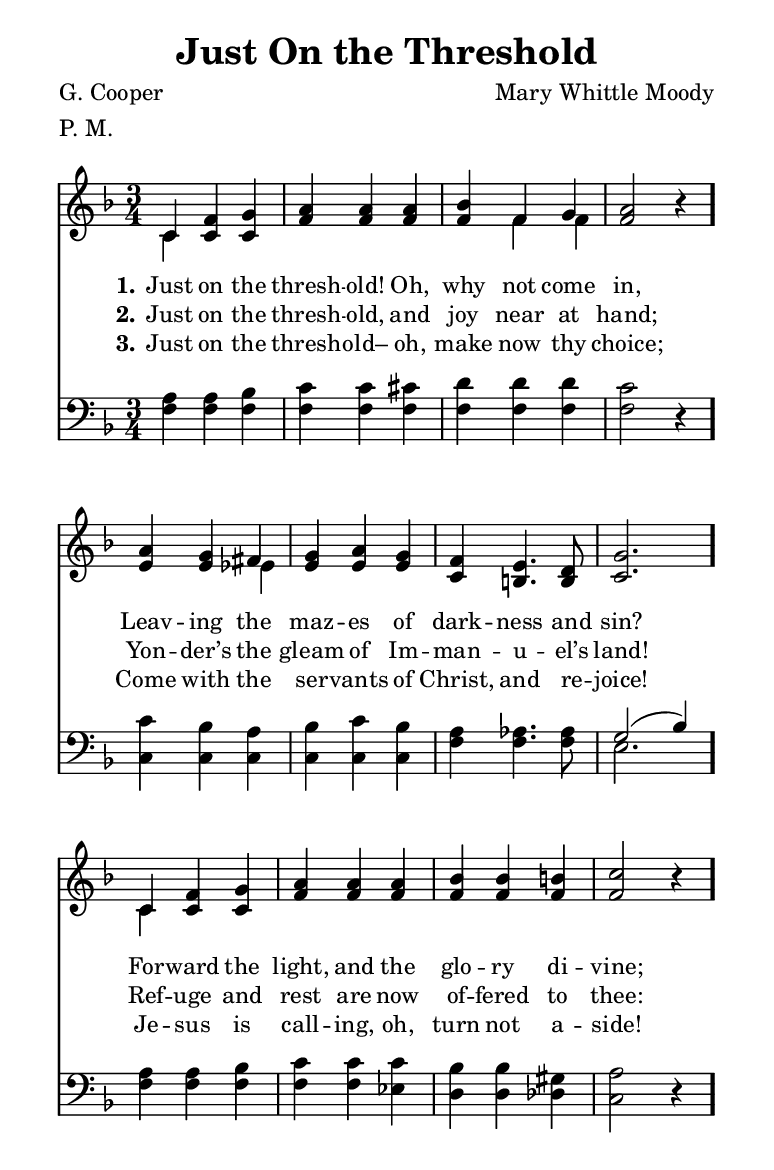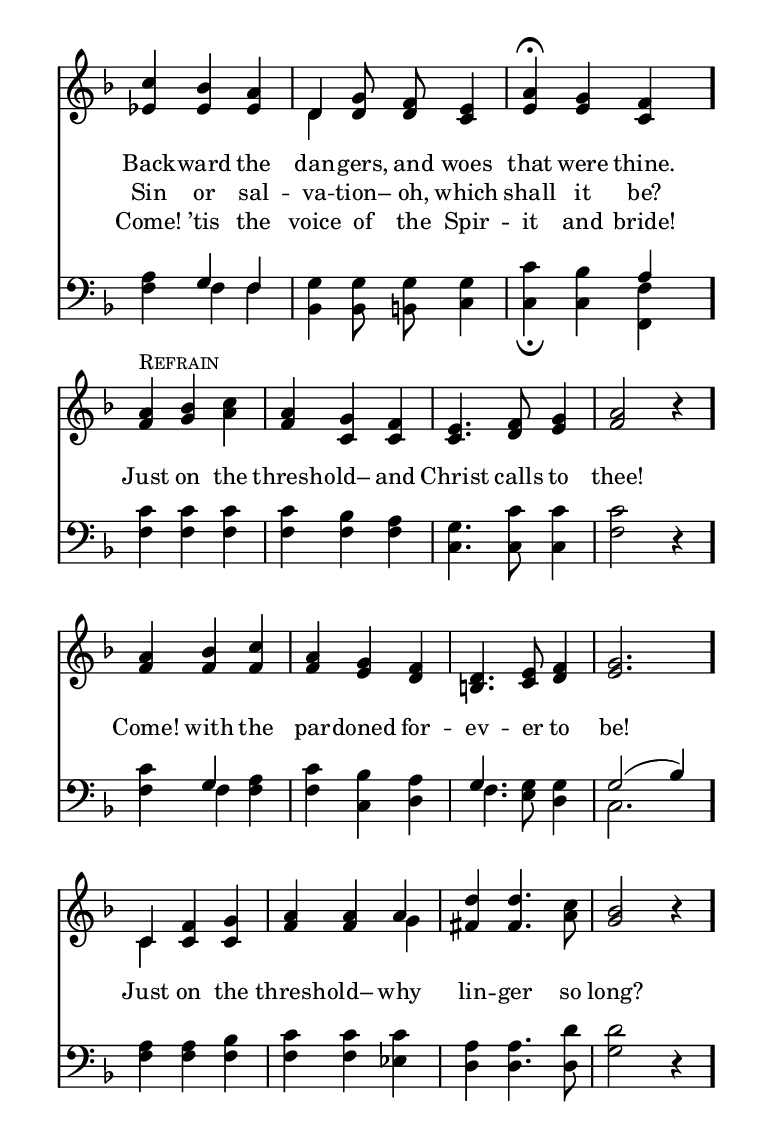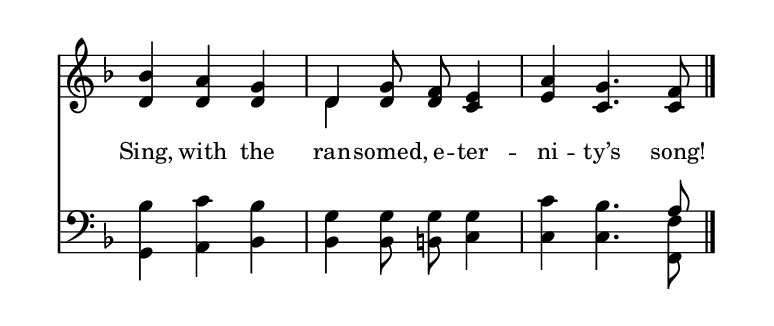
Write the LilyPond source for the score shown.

\include "common/global.ily"
\paper {
  \include "common/paper.ily"
  ragged-last-bottom = ##t
  systems-per-page = #(cond (is-eogsized 4) (#t #f))
  page-count = #(cond (is-eogsized 2) (#t #f))
  system-count = #(cond (is-eogsized 6) (#t #f))
}

\header{
  %gospel
  hymnnumber = "98"
  title = "Just On the Threshold"
  tunename = "Moment By Moment"
  meter = "P. M."
  poet = "G. Cooper"
  composer = "Mary Whittle Moody"
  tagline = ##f
}

% for fermata in MIDI
ta = { \tempo 4=120 }
tb = { \tempo 4=60 }

patternAA = { c4 c4 c4 | c4 c4 c4 | c4 c4 c4 | c2 c4 }
patternBA = { c4 c4 c4 | c4 c4 c4 | c4 c4. c8 | c2. }
patternBB = { c4 c4 c4 | c4 c4 c4 | c4 c4. c8 | c2( c4) }
patternCA = { c4 c4 c4 | c4 c8 c8 c4 | c4 \tb c4 \ta c4 | c2. }
patternDA = { c4 c4 c4 | c4 c4 c4 | c4. c8 c4 | c2 c4 }
patternEA = { c4 c4 c4 | c4 c4 c4 | c4. c8 c4 | c2. }
patternEB = { c4 c4 c4 | c4 c4 c4 | c4. c8 c4 | c2( c4) }
patternFA = { c4 c4 c4 | c4 c4 c4 | c4 c4. c8 | c2 c4 }
patternGA = { c4 c4 c4 | c4 c8 c8 c4 | c4 c4. c8 | c2. }

global = {
  \include "common/overrides.ily"
  \override Staff.TimeSignature.style = #'numbered
  \time 3/4
  \override Score.MetronomeMark.transparent = ##t % hide all fermata changes too
  \ta
  \key f \major
  \autoBeamOff
}

notesSoprano = {
\global
\relative c' {

  \changePitch \patternAA { c f g | a a a | bes f g | a r }
  \changePitch \patternBA { a g fis | g a g | f e d | g }
  \changePitch \patternAA { c, f g | a a a | bes bes b | c r }
  \changePitch \patternCA { c bes a | d, g f | e a \fermata g | f }

  << s^\markup { \small \caps "Refrain" }
  \changePitch \patternDA { a bes c | a g f | e f g | a r } >> \eogbreak
  \changePitch \patternEA { a bes c | a g f | d e f | g }
  \changePitch \patternFA { c, f g | a a a | d d c | bes r }
  \changePitch \patternGA { bes a g | d g f | e a g | f }

  \bar "|."

}
}

notesAlto = {
\global
\relative e' {

  \changePitch \patternAA { c c c | f f f | f f f | f r }
  \changePitch \patternBA { e e ees | e e e | c b! b | c }
  \changePitch \patternAA { c c c | f f f | f f f | f r }
  \changePitch \patternCA { ees ees ees | d d d | c e e | c }

  \changePitch \patternDA { f g a | f c c | c d e | f r }
  \changePitch \patternEA { f f f | f e d | b! c d | e }
  \changePitch \patternFA { c c c | f f g | fis fis a | g r }
  \changePitch \patternGA { d d d | d d d | c e c | c }

}
}

notesTenor = {
\global
\relative a {

  \changePitch \patternAA { a a bes | c c cis | d d d | c r }
  \changePitch \patternBB { c bes a | bes c bes | a aes aes | g( bes) }
  \changePitch \patternAA { a a bes | c c c | bes bes gis | a r }
  \changePitch \patternCA { a g f | g g g | g c bes | a }

  \changePitch \patternDA { c c c | c bes a | g c c | c r }
  \changePitch \patternEB { c g a | c bes a | g g g | g( bes) }
  \changePitch \patternFA { a a bes | c c c | a a d | d r }
  \changePitch \patternGA { bes c bes | g g g | g c bes | a }

}
}

notesBass = {
\global
\relative f {

  \changePitch \patternAA { f f f | f f f | f f f | f r }
  \changePitch \patternBA { c c c | c c c | f f f | e }
  \changePitch \patternAA { f f f | f f ees | d d des | c r }
  \changePitch \patternCA { f f f | bes, bes b! | c c_\fermata c | <f f,> }

  \changePitch \patternDA { f f f | f f f | c c c | f r }
  \changePitch \patternEA { f f f | f c d | f e d | c }
  \changePitch \patternFA { f f f | f f ees | d d d | g r }
  \changePitch \patternGA { g, a bes | bes bes b! | c c c | <f f,> }

}
}

% This hymn does not have \bar "." at the end of each line as typeset in the
% original

Refrain = \lyricmode {

Just on the thresh -- old– and Christ calls to thee! \bar "."
Come! with the par -- doned for -- ev -- er to be! \bar "."
Just on the thresh -- old– why lin -- ger so long? \bar "."
Sing, with the ran -- somed, e -- ter -- ni -- ty’s song! \bar "."

}

wordsA = \lyricmode {
\set stanza = "1."

Just on the thresh -- old! Oh, why not come in, \bar "."
Leav -- ing the maz -- es of dark -- ness and sin? \bar "."
For -- ward the light, and the glo -- ry di -- vine; \bar "."
Back -- ward the dan -- gers, and woes that were thine. \bar "."

}

wordsB = \lyricmode {
\set stanza = "2."

Just on the thresh -- old, and joy near at hand;
Yon -- der’s the gleam of Im -- man -- u -- el’s land!
Ref -- uge and rest are now of -- fered to thee:
Sin or sal -- va -- tion– oh, which shall it be?

\Refrain

}

wordsC = \lyricmode {
\set stanza = "3."

Just on the thresh -- old– oh, make now thy choice;
Come with the ser -- vants of Christ, and re -- joice!
Je -- sus is call -- ing, oh, turn not a -- side!
Come! ’tis the voice of the Spir -- it and bride!

}

\score {
  \context ChoirStaff <<
    \context Staff = upper <<
      \set Staff.autoBeaming = ##f
      \set ChoirStaff.systemStartDelimiter = #'SystemStartBar
      \set ChoirStaff.printPartCombineTexts = ##f
      \partcombine #'(2 . 9) \notesSoprano \notesAlto
      \context NullVoice = sopranos { \voiceOne << \notesSoprano >> }
      \context NullVoice = altos { \voiceTwo << \notesAlto >> }
      \context Lyrics = one   \lyricsto sopranos \wordsA
      \context Lyrics = two   \lyricsto sopranos \wordsB
      \context Lyrics = three \lyricsto sopranos \wordsC
    >>
    \context Staff = men <<
      \set Staff.autoBeaming = ##f
      \clef bass
      \set ChoirStaff.printPartCombineTexts = ##f
      \partcombine #'(2 . 9) \notesTenor \notesBass
      \context NullVoice = tenors { \voiceOne << \notesTenor >> }
      \context NullVoice = basses { \voiceTwo << \notesBass >> }
    >>
  >>
  \layout {
    \include "common/layout.ily"
  }
  \midi{
    \include "common/midi.ily"
  }
}

%\markup { \fill-line { \column {
%  \line{ \bold 5 \column { \wordsE } } \combine \null \vspace #0.4
%  \line{ \bold 6 \column { \wordsF } } \combine \null \vspace #0.4
%  \line{ \bold 7 \column { \wordsG } } \combine \null \vspace #0.4
%  \line{ \bold 8 \column { \wordsH } } \combine \null \vspace #0.4
%} } }

\version "2.19.49"  % necessary for upgrading to future LilyPond versions.

% vi:set et ts=2 sw=2 ai nocindent syntax=lilypond:
